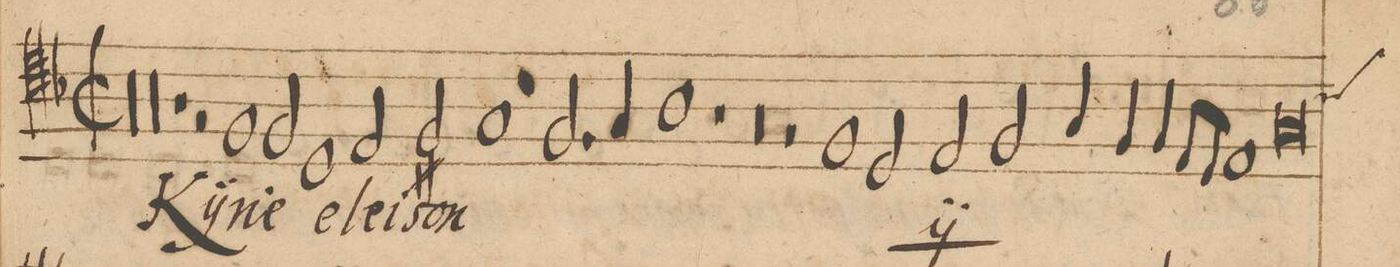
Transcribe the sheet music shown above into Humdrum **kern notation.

**kern	**text
*I"TENOR	*
*clefC4	*
*k[b-]	*
*met(C|)	*
*M2/1	*
*	*Xij
=39-	=39-
*clefC4	*
*k[b-]	*
*M2/1	*
*met(C|)	*
00r	.
=40-	=40-
=41-	=41-
00r	.
=42-	=42-
=43-	=43-
1r	.
2r	.
1F/	Kÿ-
=44-	=44-
2F/	-ri-
1D	-e
=45-	=45-
2E/	e-
2F#X/	-lei-
1G	-son
=46-	=46-
2.Fny/	.
4G/	.
1A	.
=47-	=47-
1r	.
0r	.
=48-	=48-
*	*ij
2r	.
1F/	Kÿ-
=49-	=49-
2D/	-ri-
2E/	-e
2F/	e-
=50-	=50-
4G/	-lei-
4F/	.
4F/	.
8E/L	.
8D/J	.
1E	.
=51-	=51-
0G	-son
*custos:B-	*Xij
=52-	=52-
*-	*-
